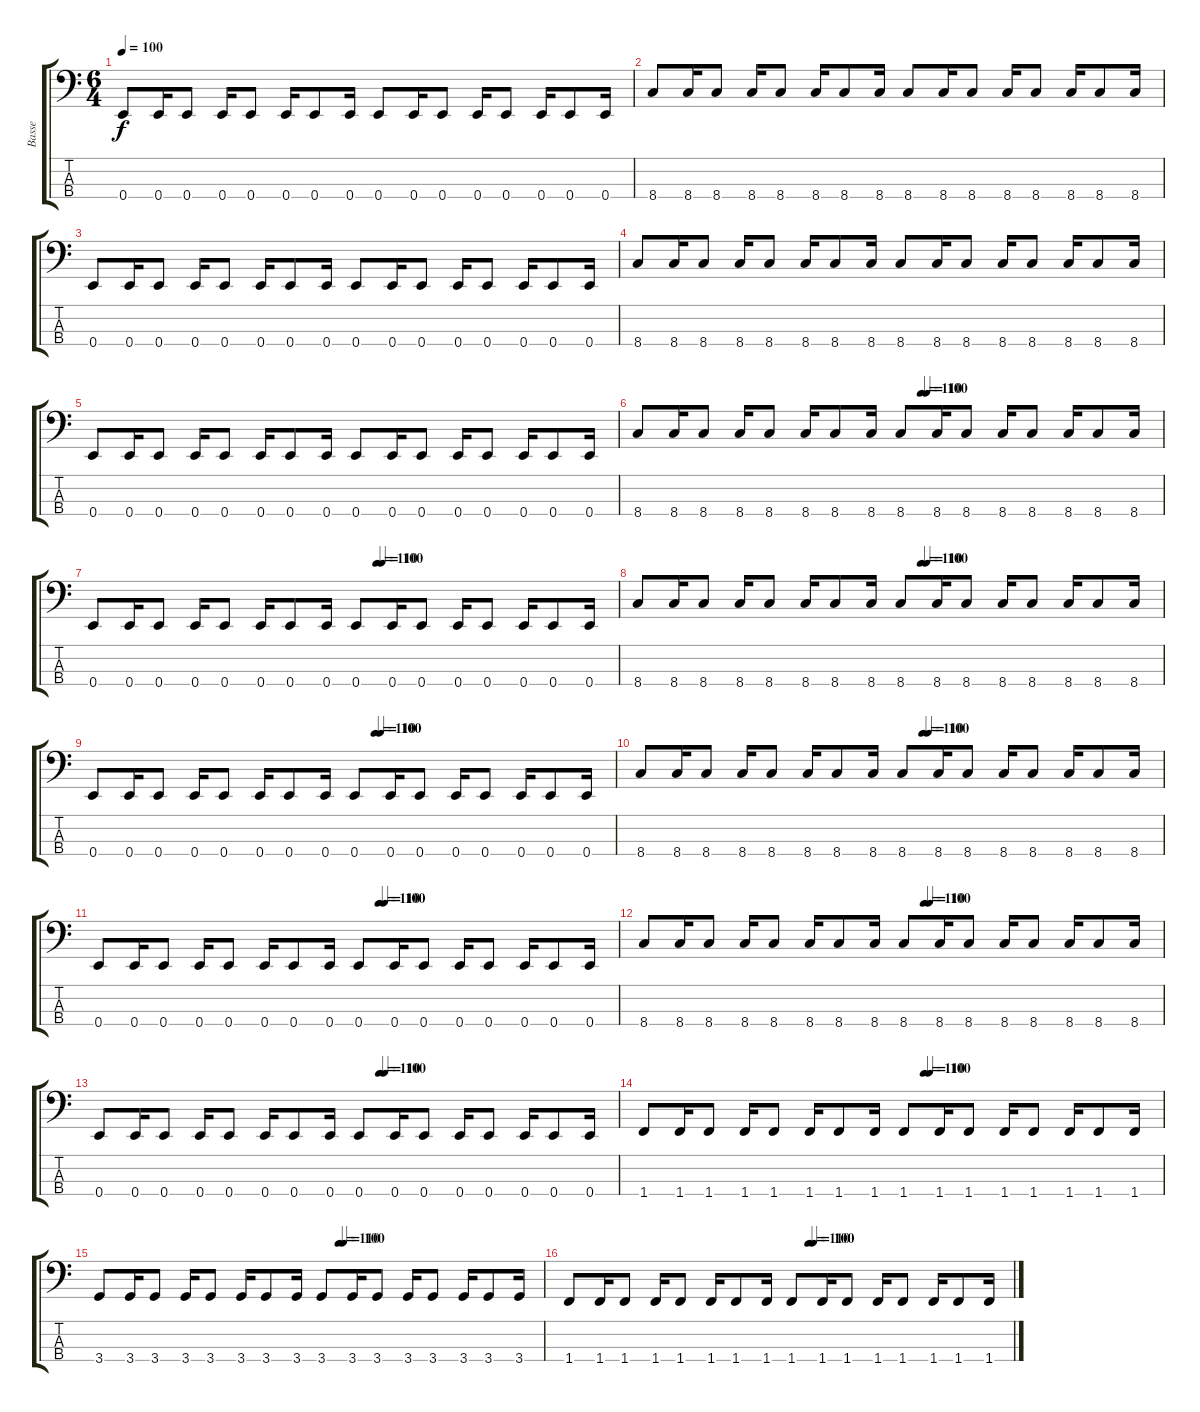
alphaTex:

\track ("Basse" "Basse") {instrument electricbasspick}
\staff {score tabs}
\tuning (G2 D2 A1 E1) {hide}
\ts (6 4)
\tempo 100
\clef f4
\ks c
0.4.8{dy f instrument electricbasspick} 0.4.16 0.4.8 0.4.16 0.4.8 0.4.16 0.4.8 0.4.16 0.4.8 0.4.16 0.4.8 0.4.16 0.4.8 0.4.16 0.4.8 0.4.16 |
8.4.8 8.4.16 8.4.8 8.4.16 8.4.8 8.4.16 8.4.8 8.4.16 8.4.8 8.4.16 8.4.8 8.4.16 8.4.8 8.4.16 8.4.8 8.4.16 |
0.4.8 0.4.16 0.4.8 0.4.16 0.4.8 0.4.16 0.4.8 0.4.16 0.4.8 0.4.16 0.4.8 0.4.16 0.4.8 0.4.16 0.4.8 0.4.16 |
8.4.8 8.4.16 8.4.8 8.4.16 8.4.8 8.4.16 8.4.8 8.4.16 8.4.8 8.4.16 8.4.8 8.4.16 8.4.8 8.4.16 8.4.8 8.4.16 |
0.4.8 0.4.16 0.4.8 0.4.16 0.4.8 0.4.16 0.4.8 0.4.16 0.4.8 0.4.16 0.4.8 0.4.16 0.4.8 0.4.16 0.4.8 0.4.16 |
\tempo (110 0.5416666666666666)
\tempo (100 0.5520833333333334)
8.4.8 8.4.16 8.4.8 8.4.16 8.4.8 8.4.16 8.4.8 8.4.16 8.4.8 8.4.16 8.4.8 8.4.16 8.4.8 8.4.16 8.4.8 8.4.16 |
\tempo (110 0.5416666666666666)
\tempo (100 0.5520833333333334)
0.4.8 0.4.16 0.4.8 0.4.16 0.4.8 0.4.16 0.4.8 0.4.16 0.4.8 0.4.16 0.4.8 0.4.16 0.4.8 0.4.16 0.4.8 0.4.16 |
\tempo (110 0.5416666666666666)
\tempo (100 0.5520833333333334)
8.4.8 8.4.16 8.4.8 8.4.16 8.4.8 8.4.16 8.4.8 8.4.16 8.4.8 8.4.16 8.4.8 8.4.16 8.4.8 8.4.16 8.4.8 8.4.16 |
\tempo (110 0.5416666666666666)
\tempo (100 0.5520833333333334)
0.4.8 0.4.16 0.4.8 0.4.16 0.4.8 0.4.16 0.4.8 0.4.16 0.4.8 0.4.16 0.4.8 0.4.16 0.4.8 0.4.16 0.4.8 0.4.16 |
\tempo (110 0.5416666666666666)
\tempo (100 0.5520833333333334)
8.4.8 8.4.16 8.4.8 8.4.16 8.4.8 8.4.16 8.4.8 8.4.16 8.4.8 8.4.16 8.4.8 8.4.16 8.4.8 8.4.16 8.4.8 8.4.16 |
\tempo (110 0.5416666666666666)
\tempo (100 0.5520833333333334)
0.4.8 0.4.16 0.4.8 0.4.16 0.4.8 0.4.16 0.4.8 0.4.16 0.4.8 0.4.16 0.4.8 0.4.16 0.4.8 0.4.16 0.4.8 0.4.16 |
\tempo (110 0.5416666666666666)
\tempo (100 0.5520833333333334)
8.4.8 8.4.16 8.4.8 8.4.16 8.4.8 8.4.16 8.4.8 8.4.16 8.4.8 8.4.16 8.4.8 8.4.16 8.4.8 8.4.16 8.4.8 8.4.16 |
\tempo (110 0.5416666666666666)
\tempo (100 0.5520833333333334)
0.4.8 0.4.16 0.4.8 0.4.16 0.4.8 0.4.16 0.4.8 0.4.16 0.4.8 0.4.16 0.4.8 0.4.16 0.4.8 0.4.16 0.4.8 0.4.16 |
\tempo (110 0.5416666666666666)
\tempo (100 0.5520833333333334)
1.4.8 1.4.16 1.4.8 1.4.16 1.4.8 1.4.16 1.4.8 1.4.16 1.4.8 1.4.16 1.4.8 1.4.16 1.4.8 1.4.16 1.4.8 1.4.16 |
\tempo (110 0.5416666666666666)
\tempo (100 0.5520833333333334)
3.4.8 3.4.16 3.4.8 3.4.16 3.4.8 3.4.16 3.4.8 3.4.16 3.4.8 3.4.16 3.4.8 3.4.16 3.4.8 3.4.16 3.4.8 3.4.16 |
\tempo (110 0.5416666666666666)
\tempo (100 0.5520833333333334)
1.4.8 1.4.16 1.4.8 1.4.16 1.4.8 1.4.16 1.4.8 1.4.16 1.4.8 1.4.16 1.4.8 1.4.16 1.4.8 1.4.16 1.4.8 1.4.16
